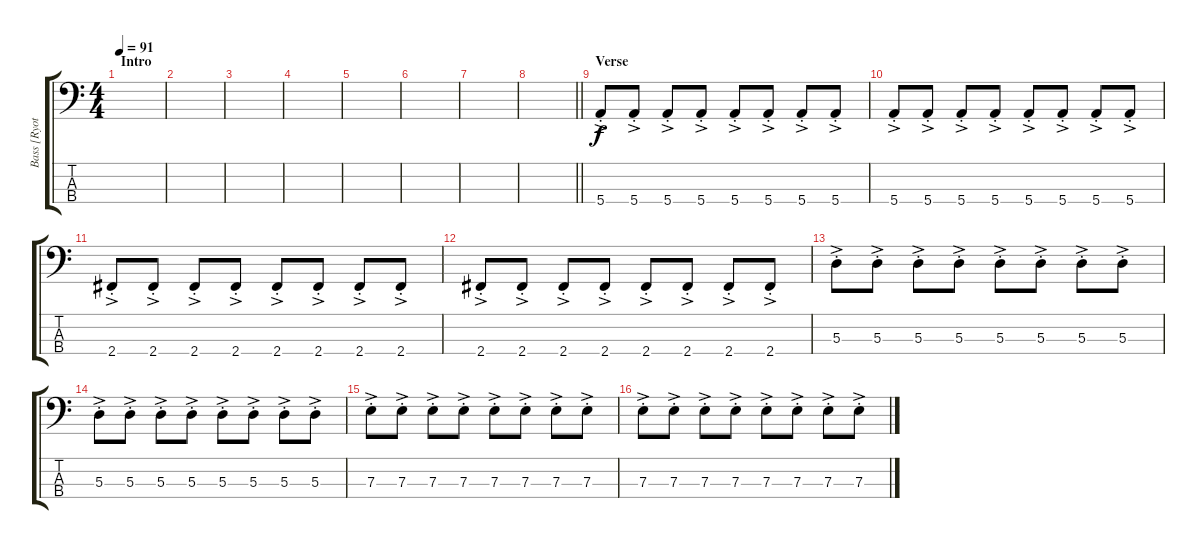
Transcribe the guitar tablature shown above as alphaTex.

\track ("Bass [Ryota]" "Bass [Ryot") {instrument electricbassfinger}
\staff {score tabs}
\tuning (G2 D2 A1 E1) {hide}
\ts (4 4)
\section ("" "Intro")
\tempo 91
\clef f4
\ks c
|
|
|
|
|
|
|
\barLineRight lightlight
|
\section ("" "Verse")
5.4{ac st}.8 5.4{ac st}.8 5.4{ac st}.8 5.4{ac st}.8 5.4{ac st}.8 5.4{ac st}.8 5.4{ac st}.8 5.4{ac st}.8 |
5.4{ac st}.8 5.4{ac st}.8 5.4{ac st}.8 5.4{ac st}.8 5.4{ac st}.8 5.4{ac st}.8 5.4{ac st}.8 5.4{ac st}.8 |
2.4{ac st}.8 2.4{ac st}.8 2.4{ac st}.8 2.4{ac st}.8 2.4{ac st}.8 2.4{ac st}.8 2.4{ac st}.8 2.4{ac st}.8 |
2.4{ac st}.8 2.4{ac st}.8 2.4{ac st}.8 2.4{ac st}.8 2.4{ac st}.8 2.4{ac st}.8 2.4{ac st}.8 2.4{ac st}.8 |
5.3{ac st}.8 5.3{ac st}.8 5.3{ac st}.8 5.3{ac st}.8 5.3{ac st}.8 5.3{ac st}.8 5.3{ac st}.8 5.3{ac st}.8 |
5.3{ac st}.8 5.3{ac st}.8 5.3{ac st}.8 5.3{ac st}.8 5.3{ac st}.8 5.3{ac st}.8 5.3{ac st}.8 5.3{ac st}.8 |
7.3{ac st}.8 7.3{ac st}.8 7.3{ac st}.8 7.3{ac st}.8 7.3{ac st}.8 7.3{ac st}.8 7.3{ac st}.8 7.3{ac st}.8 |
7.3{ac st}.8 7.3{ac st}.8 7.3{ac st}.8 7.3{ac st}.8 7.3{ac st}.8 7.3{ac st}.8 7.3{ac st}.8 7.3{ac st}.8
